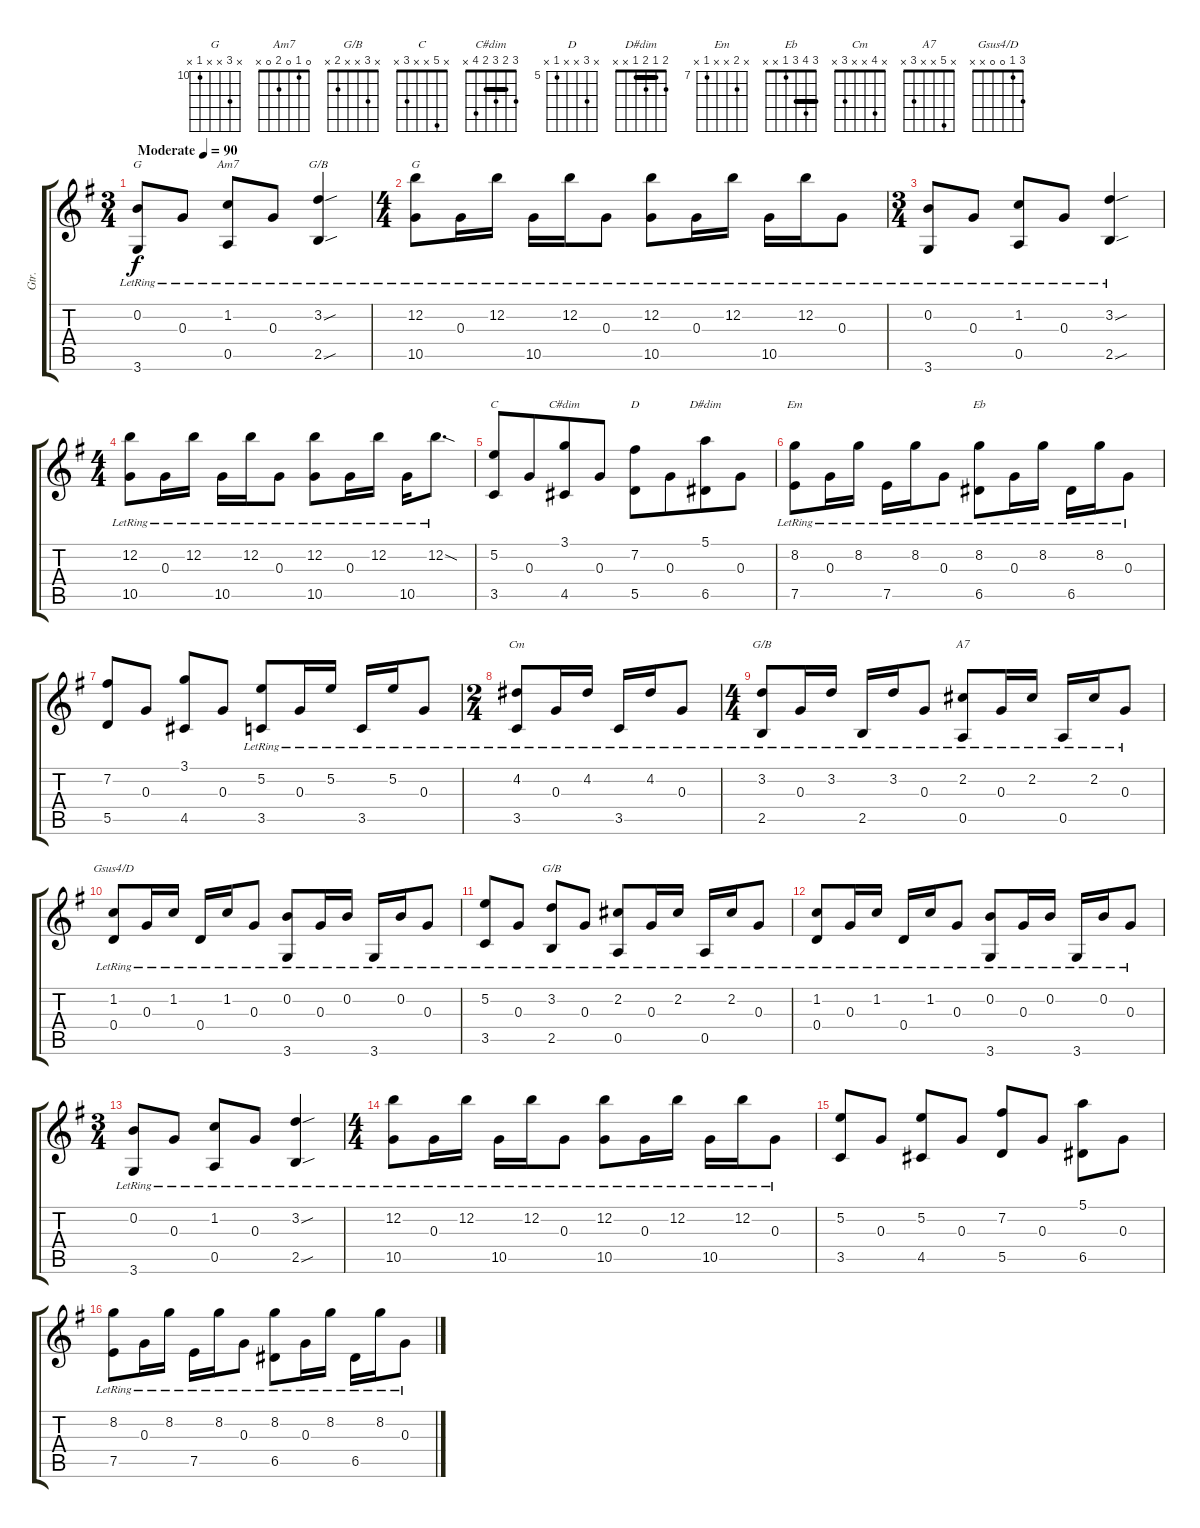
\track ("Gtr." "Gtr.") {instrument acousticguitarsteel}
\staff {score tabs}
\tuning (E4 B3 G3 D3 A2 E2) {hide}
\chord ("G" x 0 x x x 3)
\chord ("Am7" 0 1 0 2 0 x)
\chord ("G/B" 3 0 0 0 2 x)
\chord ("G" x 12 x x 10 x) {firstfret 10}
\chord ("C" x 5 x x 3 x)
\chord ("C#dim" 3 2 3 2 4 x) {barre 2}
\chord ("D" x 7 x x 5 x) {firstfret 5}
\chord ("D#dim" 2 1 2 1 x x) {barre 1}
\chord ("Em" x 8 x x 7 x) {firstfret 7}
\chord ("Eb" 3 4 3 1 x x) {barre 3}
\chord ("Cm" x 4 x x 3 x)
\chord ("G/B" x 5 x x 3 x)
\chord ("A7" x 5 x x 3 x)
\chord ("Gsus4/D" 3 1 0 0 x x)
\chord ("G/B" x 3 x x 2 x)
\ts (3 4)
\tempo (90 "Moderate")
\clef g2
\ks g
(0.2{lr} 3.6{lr}).8{ch "G" dy f instrument acousticguitarsteel} 0.3{lr}.8 (1.2{lr} 0.5{lr}).8{ch "Am7"} 0.3{lr}.8 (3.2{sou lr} 2.5{sou lr}).4{ch "G/B"} |
\ts (4 4)
(12.2{lr} 10.5{lr}).8{ch "G"} 0.3{lr}.16 12.2{lr}.16 10.5{lr}.16 12.2{lr}.16 0.3{lr}.8 (12.2{lr} 10.5{lr}).8 0.3{lr}.16 12.2{lr}.16 10.5{lr}.16 12.2{lr}.16 0.3{lr}.8 |
\ts (3 4)
(0.2{lr} 3.6{lr}).8 0.3{lr}.8 (1.2{lr} 0.5{lr}).8 0.3{lr}.8 (3.2{sou lr} 2.5{sou lr}).4 |
\ts (4 4)
(12.2{lr} 10.5{lr}).8 0.3{lr}.16 12.2{lr}.16 10.5{lr}.16 12.2{lr}.16 0.3{lr}.8 (12.2{lr} 10.5{lr}).8 0.3{lr}.16 12.2{lr}.16 10.5{lr}.16 12.2{sod lr}.8{d} |
(5.2 3.5).8{ch "C"} 0.3.8{beam merge} (3.1 4.5).8{ch "C#dim"} 0.3.8 (7.2 5.5).8{ch "D"} 0.3.8{beam merge} (5.1 6.5).8{ch "D#dim"} 0.3.8 |
(8.2{lr} 7.5{lr}).8{ch "Em"} 0.3{lr}.16 8.2{lr}.16 7.5{lr}.16 8.2{lr}.16 0.3{lr}.8 (8.2{lr} 6.5{lr}).8{ch "Eb"} 0.3{lr}.16 8.2{lr}.16 6.5{lr}.16 8.2{lr}.16 0.3{lr}.8 |
(7.2 5.5).8 0.3.8 (3.1 4.5).8 0.3.8 (5.2{lr} 3.5{lr}).8 0.3{lr}.16 5.2{lr}.16 3.5{lr}.16 5.2{lr}.16 0.3{lr}.8 |
\ts (2 4)
(4.2{lr} 3.5{lr}).8{ch "Cm"} 0.3{lr}.16 4.2{lr}.16 3.5{lr}.16 4.2{lr}.16 0.3{lr}.8 |
\ts (4 4)
(3.2{lr} 2.5{lr}).8{ch "G/B"} 0.3{lr}.16 3.2{lr}.16 2.5{lr}.16 3.2{lr}.16 0.3{lr}.8 (2.2{lr} 0.5{lr}).8{ch "A7"} 0.3{lr}.16 2.2{lr}.16 0.5{lr}.16 2.2{lr}.16 0.3{lr}.8 |
(1.2{lr} 0.4{lr}).8{ch "Gsus4/D"} 0.3{lr}.16 1.2{lr}.16 0.4{lr}.16 1.2{lr}.16 0.3{lr}.8 (0.2{lr} 3.6{lr}).8 0.3{lr}.16 0.2{lr}.16 3.6{lr}.16 0.2{lr}.16 0.3{lr}.8 |
(5.2{lr} 3.5{lr}).8 0.3{lr}.8 (3.2{lr} 2.5{lr}).8{ch "G/B"} 0.3{lr}.8 (2.2{lr} 0.5{lr}).8 0.3{lr}.16 2.2{lr}.16 0.5{lr}.16 2.2{lr}.16 0.3{lr}.8 |
(1.2{lr} 0.4{lr}).8 0.3{lr}.16 1.2{lr}.16 0.4{lr}.16 1.2{lr}.16 0.3{lr}.8 (0.2{lr} 3.6{lr}).8 0.3{lr}.16 0.2{lr}.16 3.6{lr}.16 0.2{lr}.16 0.3{lr}.8 |
\ts (3 4)
(0.2{lr} 3.6{lr}).8 0.3{lr}.8 (1.2{lr} 0.5{lr}).8 0.3{lr}.8 (3.2{sou lr} 2.5{sou lr}).4 |
\ts (4 4)
(12.2{lr} 10.5{lr}).8 0.3{lr}.16 12.2{lr}.16 10.5{lr}.16 12.2{lr}.16 0.3{lr}.8 (12.2{lr} 10.5{lr}).8 0.3{lr}.16 12.2{lr}.16 10.5{lr}.16 12.2{lr}.16 0.3{lr}.8 |
(5.2 3.5).8 0.3.8 (5.2 4.5).8 0.3.8 (7.2 5.5).8 0.3.8 (5.1 6.5).8 0.3.8 |
(8.2{lr} 7.5{lr}).8 0.3{lr}.16 8.2{lr}.16 7.5{lr}.16 8.2{lr}.16 0.3{lr}.8 (8.2{lr} 6.5{lr}).8 0.3{lr}.16 8.2{lr}.16 6.5{lr}.16 8.2{lr}.16 0.3{lr}.8
